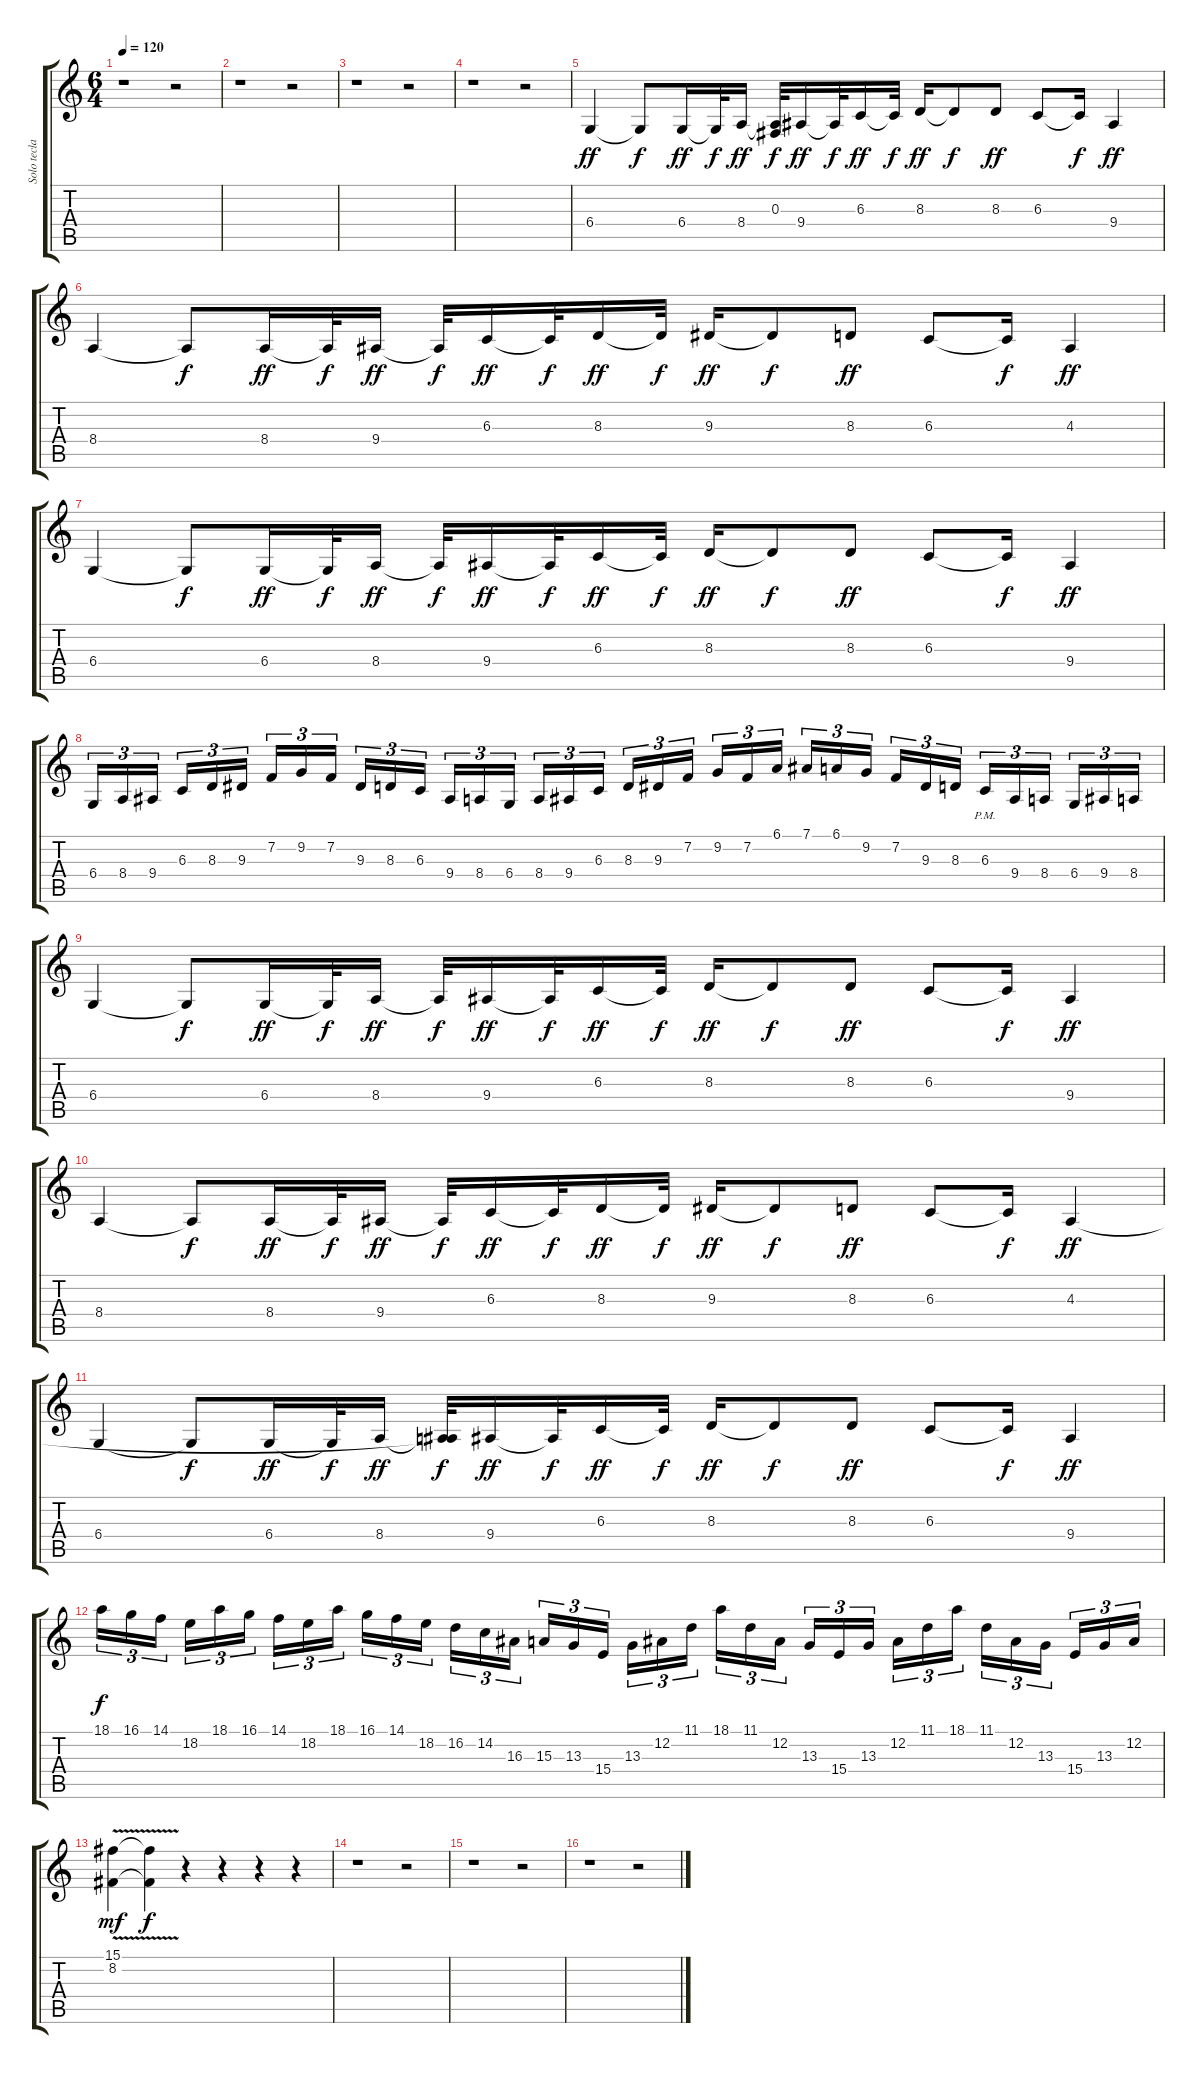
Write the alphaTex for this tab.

\track ("Solo teclados" "Solo tecla") {instrument lead2sawtooth}
\staff {score tabs}
\tuning (Eb4 Bb3 Gb3 Db3 Ab2 Eb2) {hide}
\ts (6 4)
\tempo 120
\clef g2
\ks c
r.1{dy f} r.2 |
r.1 r.2 |
r.1 r.2 |
r.1 r.2 |
6.4.4{dy ff} 6.4{t}.8{dy f} 6.4.16{dy ff} 6.4{t}.32{dy f} 8.4.16{dy ff} (0.3 8.4{t}).32{dy f} 9.4.16{dy ff} 9.4{t}.32{dy f} 6.3.16{dy ff} 6.3{t}.32{dy f} 8.3.16{dy ff} 8.3{t}.8{dy f} 8.3.8{dy ff} 6.3.8 6.3{t}.16{dy f} 9.4.4{dy ff} |
8.4.4 8.4{t}.8{dy f} 8.4.16{dy ff} 8.4{t}.32{dy f} 9.4.16{dy ff} 9.4{t}.32{dy f} 6.3.16{dy ff} 6.3{t}.32{dy f} 8.3.16{dy ff} 8.3{t}.32{dy f} 9.3.16{dy ff} 9.3{t}.8{dy f} 8.3.8{dy ff} 6.3.8 6.3{t}.16{dy f} 4.3.4{dy ff} |
6.4.4 6.4{t}.8{dy f} 6.4.16{dy ff} 6.4{t}.32{dy f} 8.4.16{dy ff} 8.4{t}.32{dy f} 9.4.16{dy ff} 9.4{t}.32{dy f} 6.3.16{dy ff} 6.3{t}.32{dy f} 8.3.16{dy ff} 8.3{t}.8{dy f} 8.3.8{dy ff} 6.3.8 6.3{t}.16{dy f} 9.4.4{dy ff} |
6.4.16{tu (3 2)} 8.4.16{tu (3 2)} 9.4.16{tu (3 2)} 6.3.16{tu (3 2)} 8.3.16{tu (3 2)} 9.3.16{tu (3 2)} 7.2.16{tu (3 2)} 9.2.16{tu (3 2)} 7.2.16{tu (3 2)} 9.3.16{tu (3 2)} 8.3.16{tu (3 2)} 6.3.16{tu (3 2)} 9.4.16{tu (3 2)} 8.4.16{tu (3 2)} 6.4.16{tu (3 2)} 8.4.16{tu (3 2)} 9.4.16{tu (3 2)} 6.3.16{tu (3 2)} 8.3.16{tu (3 2)} 9.3.16{tu (3 2)} 7.2.16{tu (3 2)} 9.2.16{tu (3 2)} 7.2.16{tu (3 2)} 6.1.16{tu (3 2)} 7.1.16{tu (3 2)} 6.1.16{tu (3 2)} 9.2.16{tu (3 2)} 7.2.16{tu (3 2)} 9.3.16{tu (3 2)} 8.3.16{tu (3 2)} 6.3{pm}.16{tu (3 2)} 9.4.16{tu (3 2)} 8.4.16{tu (3 2)} 6.4.16{tu (3 2)} 9.4.16{tu (3 2)} 8.4.16{tu (3 2)} |
6.4.4 6.4{t}.8{dy f} 6.4.16{dy ff} 6.4{t}.32{dy f} 8.4.16{dy ff} 8.4{t}.32{dy f} 9.4.16{dy ff} 9.4{t}.32{dy f} 6.3.16{dy ff} 6.3{t}.32{dy f} 8.3.16{dy ff} 8.3{t}.8{dy f} 8.3.8{dy ff} 6.3.8 6.3{t}.16{dy f} 9.4.4{dy ff} |
8.4.4 8.4{t}.8{dy f} 8.4.16{dy ff} 8.4{t}.32{dy f} 9.4.16{dy ff} 9.4{t}.32{dy f} 6.3.16{dy ff} 6.3{t}.32{dy f} 8.3.16{dy ff} 8.3{t}.32{dy f} 9.3.16{dy ff} 9.3{t}.8{dy f} 8.3.8{dy ff} 6.3.8 6.3{t}.16{dy f} 4.3.4{dy ff} |
6.4.4 6.4{t}.8{dy f} 6.4.16{dy ff} 6.4{t}.32{dy f} 8.4.16{dy ff} (4.3{t} 8.4{t}).32{dy f} 9.4.16{dy ff} 9.4{t}.32{dy f} 6.3.16{dy ff} 6.3{t}.32{dy f} 8.3.16{dy ff} 8.3{t}.8{dy f} 8.3.8{dy ff} 6.3.8 6.3{t}.16{dy f} 9.4.4{dy ff} |
18.1.16{tu (3 2) dy f} 16.1.16{tu (3 2)} 14.1.16{tu (3 2)} 18.2.16{tu (3 2)} 18.1.16{tu (3 2)} 16.1.16{tu (3 2)} 14.1.16{tu (3 2)} 18.2.16{tu (3 2)} 18.1.16{tu (3 2)} 16.1.16{tu (3 2)} 14.1.16{tu (3 2)} 18.2.16{tu (3 2)} 16.2.16{tu (3 2)} 14.2.16{tu (3 2)} 16.3.16{tu (3 2)} 15.3.16{tu (3 2)} 13.3.16{tu (3 2)} 15.4.16{tu (3 2)} 13.3.16{tu (3 2)} 12.2.16{tu (3 2)} 11.1.16{tu (3 2)} 18.1.16{tu (3 2)} 11.1.16{tu (3 2)} 12.2.16{tu (3 2)} 13.3.16{tu (3 2)} 15.4.16{tu (3 2)} 13.3.16{tu (3 2)} 12.2.16{tu (3 2)} 11.1.16{tu (3 2)} 18.1.16{tu (3 2)} 11.1.16{tu (3 2)} 12.2.16{tu (3 2)} 13.3.16{tu (3 2)} 15.4.16{tu (3 2)} 13.3.16{tu (3 2)} 12.2.16{tu (3 2)} |
(15.1{v} 8.2{v}).4{dy mf} (15.1{t} 8.2{t}).4{dy f} r.4 r.4 r.4 r.4 |
r.1 r.2 |
r.1 r.2 |
r.1 r.2
